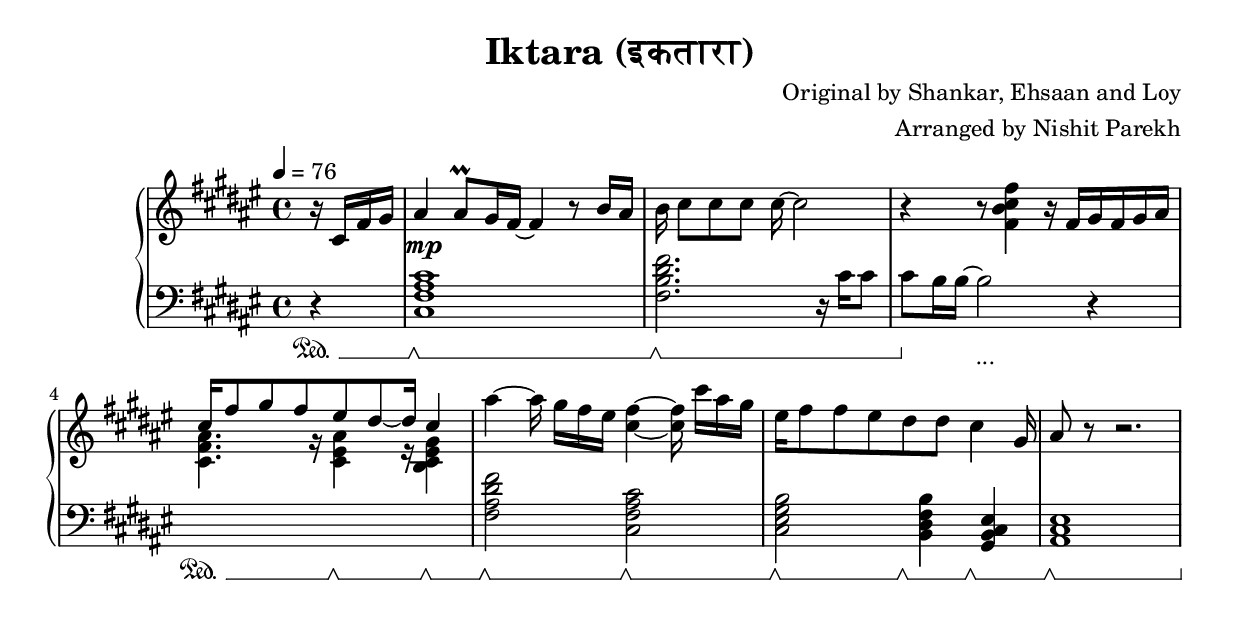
\version "2.19.83"

\header{
  title = "Iktara (इकतारा)"
  composer = "Original by Shankar, Ehsaan and Loy"
  arranger = "Arranged by Nishit Parekh"
}

musicEnv = {
  \key fis \major
  \time 4/4
  \tempo 4 = 76
}


\parallelMusic #'(voiceRH voiceLH voiceDyn voicePed) {

  % -------------------------------
  % Intro
  % -------------------------------
  \partial 4 r16 cis16 fis16 gis16 |
  \partial 4 r4                    |
  \partial 4 s4                    |
  \partial 4 s4\sustainOn          |


  ais4 ais8\prall gis16 fis16~ fis4 r8 b16 ais16   |
  <cis fis ais cis>1                               |
  s1\mp                                            |
  s1\sustainOff \sustainOn                         |


  b16 cis8[ cis8 cis8] cis16~ cis2            |
  <fis b dis fis>2. r16           cis'16 cis8 |
  s1                                          |
  s1\sustainOff \sustainOn                    |


  r4 r8            <fis, b cis fis>4 r16 fis16[ gis16 fis16 gis16 ais16] |
  cis8 b16 b16~ b2 r4                                                    |
  s1                                                                     |
  s4\sustainOff s2._\markup { ... }                                      |


                                  cis16^[ fis8 gis8 fis8       eis8 dis8~ dis16] \stemUp cis4 \stemNeutral                                   |
  \stemDown \change Staff = "up" <cis fis ais>4. r16          <cis eis ais>4 r16        <b cis eis gis>4 \stemNeutral \change Staff = "down" |
  s1                                                                     |
  s4\sustainOn s8. s16\sustainOff \sustainOn s4 s4\sustainOff \sustainOn |

  ais'4~ ais16 gis16[ fis16 eis16] <cis fis>4~ <cis fis>16 cis'16[ ais16 gis16] |
  <fis ais dis fis>2             <cis fis ais cis>2                             |
  s1                                                                            |
  s2\sustainOff \sustainOn s2\sustainOff \sustainOn                             |


  eis16 fis8 fis8 eis8 dis8    dis8 cis4        gis16                                 |
  <cis eis gis b>2          <b dis fis b>4 <gis b cis eis>4                           |
  s1                                                                                  |
  s4.\sustainOff \sustainOn s16 s4\sustainOff \sustainOn s4\sustainOff \sustainOn s16 |


  ais8 r8 r2.                          |
  <ais cis eis>1                       |
  s1                                   |
  s1\sustainOff \sustainOn             |
}




% ------------------------------------------------------------------------------
% BRING IT ALL TOGETHER
% ------------------------------------------------------------------------------

\score {

  \new PianoStaff <<

    \new Staff = "up" {
      \musicEnv
      \clef treble
      <<
        \relative c' \voiceRH
      >>
    }

    \new Dynamics {
      \voiceDyn
    }

    \new Staff = "down" {
      \musicEnv
      \clef bass
      <<
        \relative c \voiceLH
      >>
    }

    \new Dynamics {
      \set pedalSustainStyle = #'mixed
      \voicePed
    }

  >>

}

